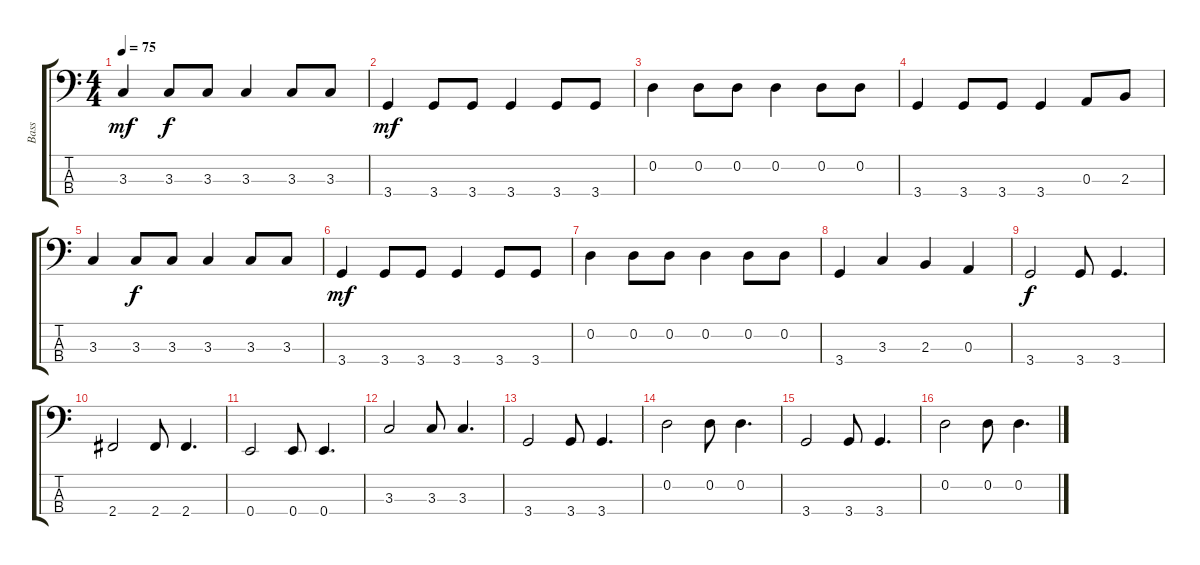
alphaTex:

\track ("Bass" "Bass") {instrument electricbasspick}
\staff {score tabs}
\tuning (G2 D2 A1 E1) {hide}
\ts (4 4)
\tempo 75
\clef f4
\ks c
3.3.4{dy mf} 3.3.8{dy f} 3.3.8 3.3.4 3.3.8 3.3.8 |
3.4.4{dy mf} 3.4.8 3.4.8 3.4.4 3.4.8 3.4.8 |
0.2.4 0.2.8 0.2.8 0.2.4 0.2.8 0.2.8 |
3.4.4 3.4.8 3.4.8 3.4.4 0.3.8 2.3.8 |
3.3.4 3.3.8{dy f} 3.3.8 3.3.4 3.3.8 3.3.8 |
3.4.4{dy mf} 3.4.8 3.4.8 3.4.4 3.4.8 3.4.8 |
0.2.4 0.2.8 0.2.8 0.2.4 0.2.8 0.2.8 |
3.4.4 3.3.4 2.3.4 0.3.4 |
3.4.2{dy f} 3.4.8 3.4.4{d} |
2.4.2 2.4.8 2.4.4{d} |
0.4.2 0.4.8 0.4.4{d} |
3.3.2 3.3.8 3.3.4{d} |
3.4.2 3.4.8 3.4.4{d} |
0.2.2 0.2.8 0.2.4{d} |
3.4.2 3.4.8 3.4.4{d} |
0.2.2 0.2.8 0.2.4{d}
